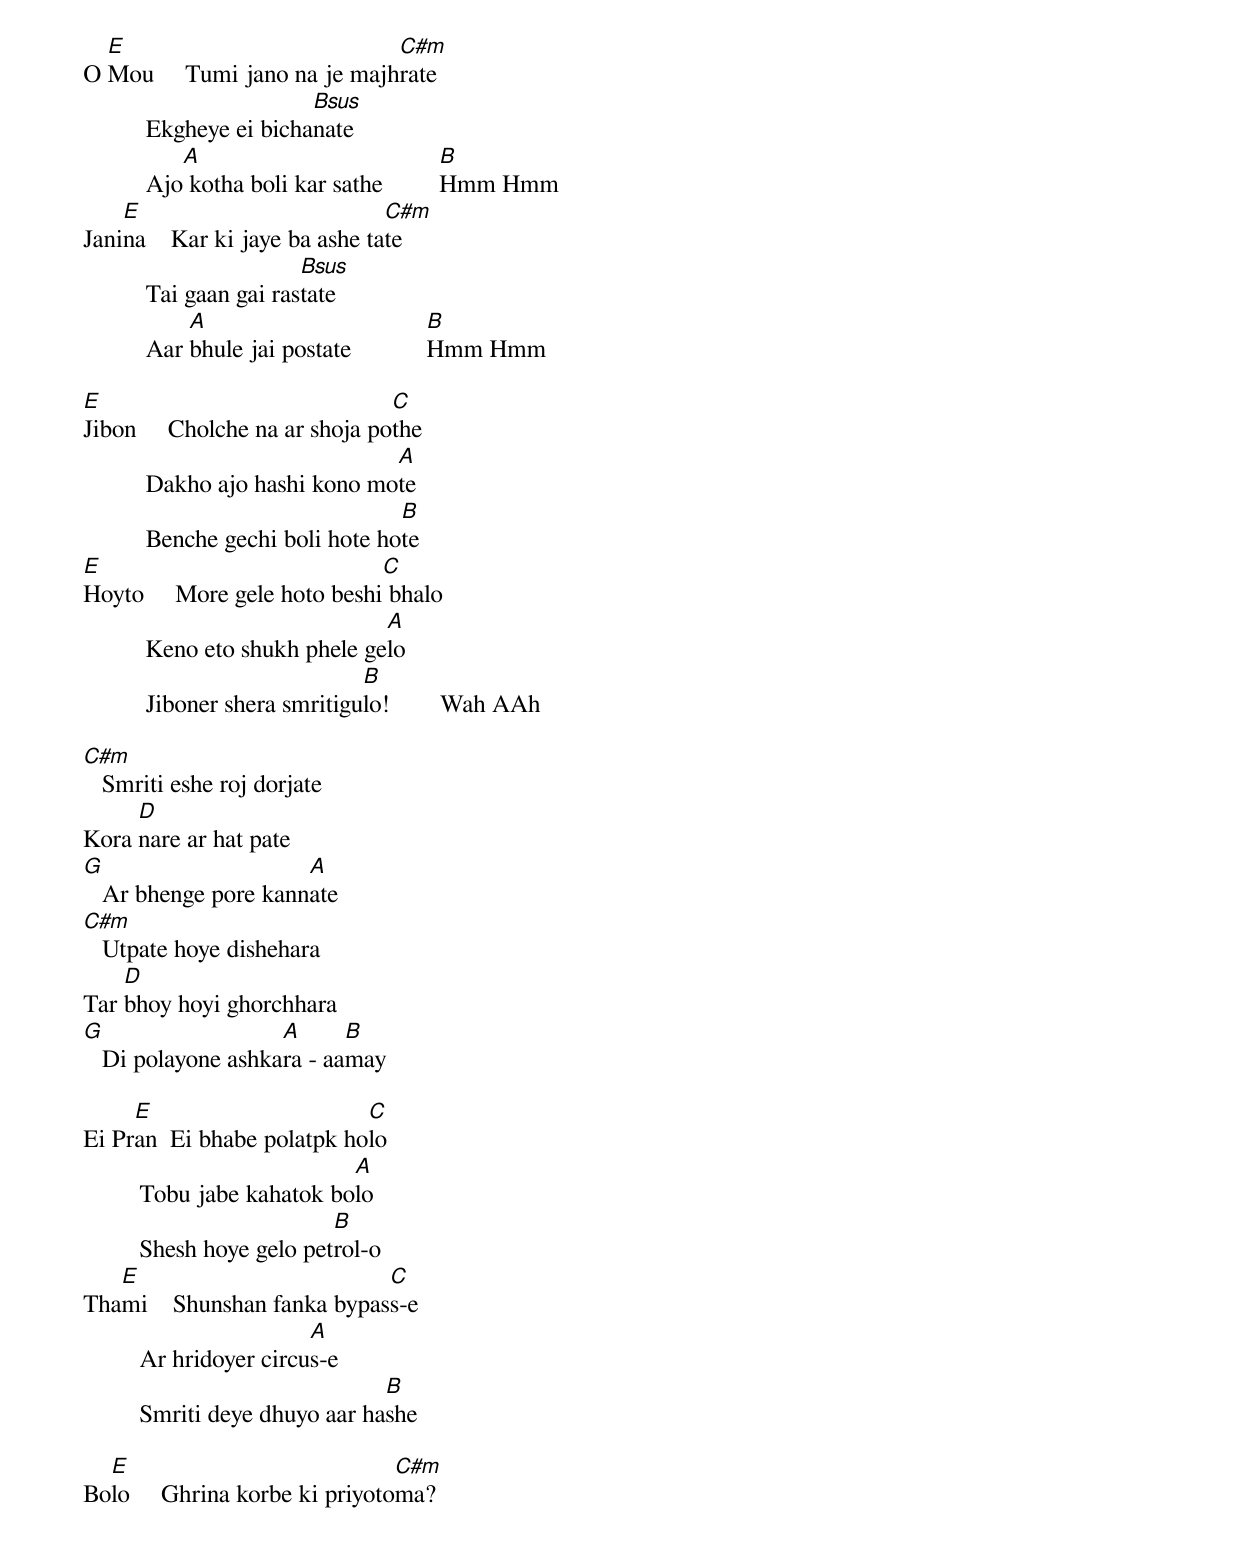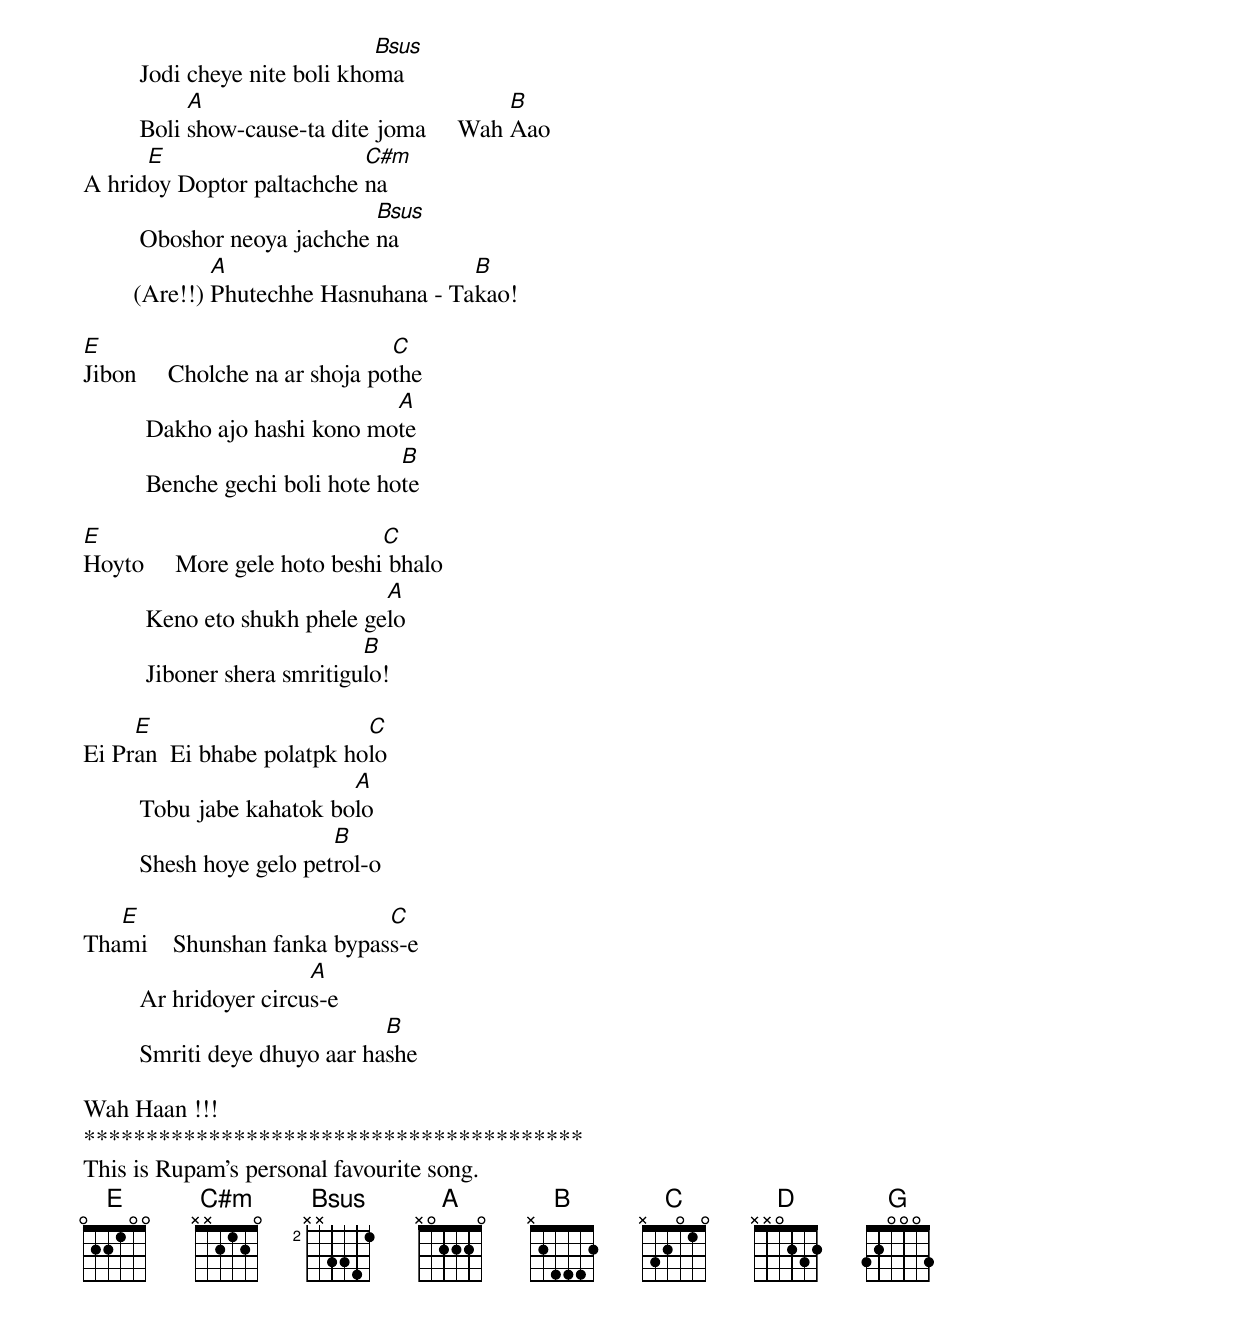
  E                           C#m
O Mou     Tumi jano na je majhrate
                          Bsus
	  Ekgheye ei bichanate
             A                             B
	  Ajo kotha boli kar sathe	   Hmm Hmm
    E                           C#m
Janina    Kar ki jaye ba ashe tate
	                  Bsus
	  Tai gaan gai rastate
              A                            B
	  Aar bhule jai postate		   Hmm Hmm

E                               C
Jibon     Cholche na ar shoja pothe
	                         A
	  Dakho ajo hashi kono mote
     				   B
	  Benche gechi boli hote hote
E			      C
Hoyto     More gele hoto beshi bhalo
 				 A
          Keno eto shukh phele gelo
				B
	  Jiboner shera smritigulo!	   Wah AAh

C#m
   Smriti eshe roj dorjate
     D
Kora nare ar hat pate
G 		      A
   Ar bhenge pore kannate
C#m
   Utpate hoye dishehara
    D
Tar bhoy hoyi ghorchhara
G		    A      B
   Di polayone ashkara - aamay

     E			    C
Ei Pran  Ei bhabe polatpk holo
        		     A
	 Tobu jabe kahatok bolo
   			    B
  	 Shesh hoye gelo petrol-o
   E		             C
Thami	 Shunshan fanka bypass-e
	                  A
         Ar hridoyer circus-e
				 B
	 Smriti deye dhuyo aar hashe

  E				C#m
Bolo	 Ghrina korbe ki priyotoma?
				 Bsus
	 Jodi cheye nite boli khoma
              A				      B
	 Boli show-cause-ta dite joma     Wah Aao
      E			   C#m
A hridoy Doptor paltachche na
	                       Bsus
	 Oboshor neoya jachche na
	        A			B
	(Are!!) Phutechhe Hasnuhana - Takao!

E                               C
Jibon     Cholche na ar shoja pothe
	                         A
	  Dakho ajo hashi kono mote
     				   B
	  Benche gechi boli hote hote

E			      C
Hoyto     More gele hoto beshi bhalo
 				 A
          Keno eto shukh phele gelo
				B
	  Jiboner shera smritigulo!

     E			    C
Ei Pran  Ei bhabe polatpk holo
        		     A
	 Tobu jabe kahatok bolo
   			    B
  	 Shesh hoye gelo petrol-o

   E		             C
Thami	 Shunshan fanka bypass-e
	                  A
         Ar hridoyer circus-e
				 B
	 Smriti deye dhuyo aar hashe

Wah Haan !!!
****************************************
This is Rupam's personal favourite song.
